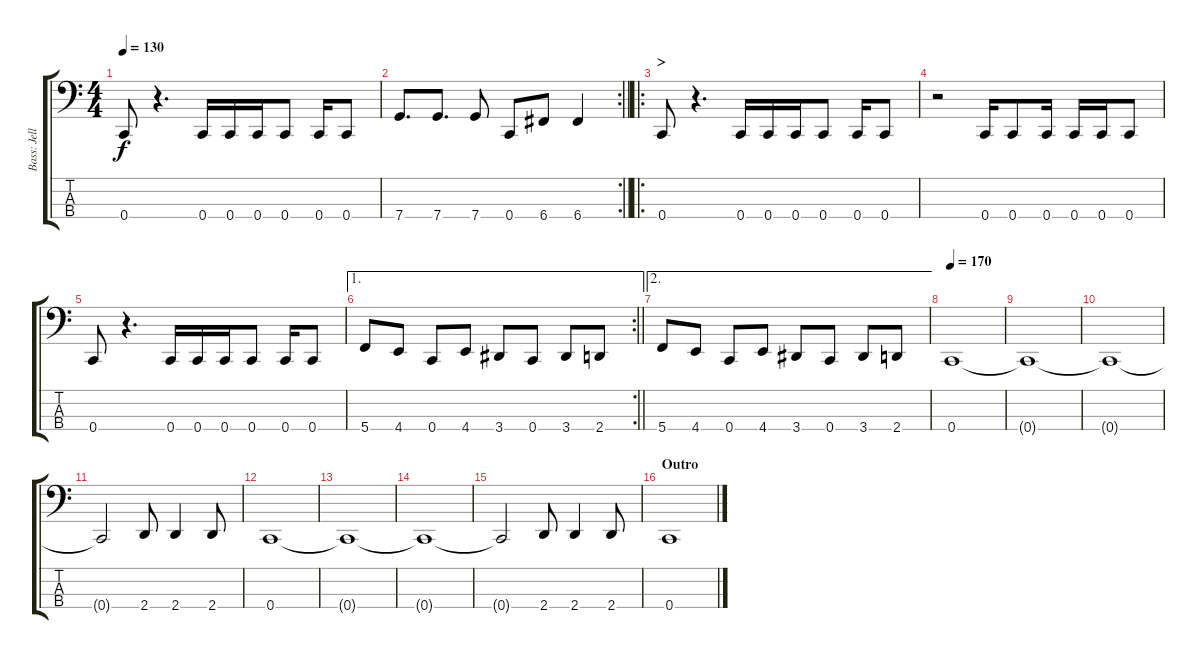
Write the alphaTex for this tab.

\track ("Bass: Jelle" "Bass: Jell") {instrument electricbasspick}
\staff {score tabs}
\tuning (F2 C2 G1 C1) {hide}
\ts (4 4)
\tempo 130
\clef f4
\ks c
0.4.8{dy f} r.4{d} 0.4.16 0.4.16 0.4.16 0.4.8 0.4.16 0.4.8 |
\rc 2
\barLineRight lightlight
7.4.8{d} 7.4.8{d} 7.4.8 0.4.8 6.4.8 6.4.4 |
\ro
\section ("" ">")
0.4.8 r.4{d} 0.4.16 0.4.16 0.4.16 0.4.8 0.4.16 0.4.8 |
r.2 0.4.16 0.4.8 0.4.16 0.4.16 0.4.16 0.4.8 |
0.4.8 r.4{d} 0.4.16 0.4.16 0.4.16 0.4.8 0.4.16 0.4.8 |
\ae 1
\rc 2
\barLineRight lightlight
5.4.8 4.4.8 0.4.8 4.4.8 3.4.8 0.4.8 3.4.8 2.4.8 |
\ae 2
5.4.8 4.4.8 0.4.8 4.4.8 3.4.8 0.4.8 3.4.8 2.4.8 |
\tempo 170
0.4.1 |
0.4{t}.1 |
0.4{t}.1 |
0.4{t}.2 2.4.8 2.4.4 2.4.8 |
0.4.1 |
0.4{t}.1 |
0.4{t}.1 |
0.4{t}.2 2.4.8 2.4.4 2.4.8 |
\section ("" "Outro")
0.4.1
